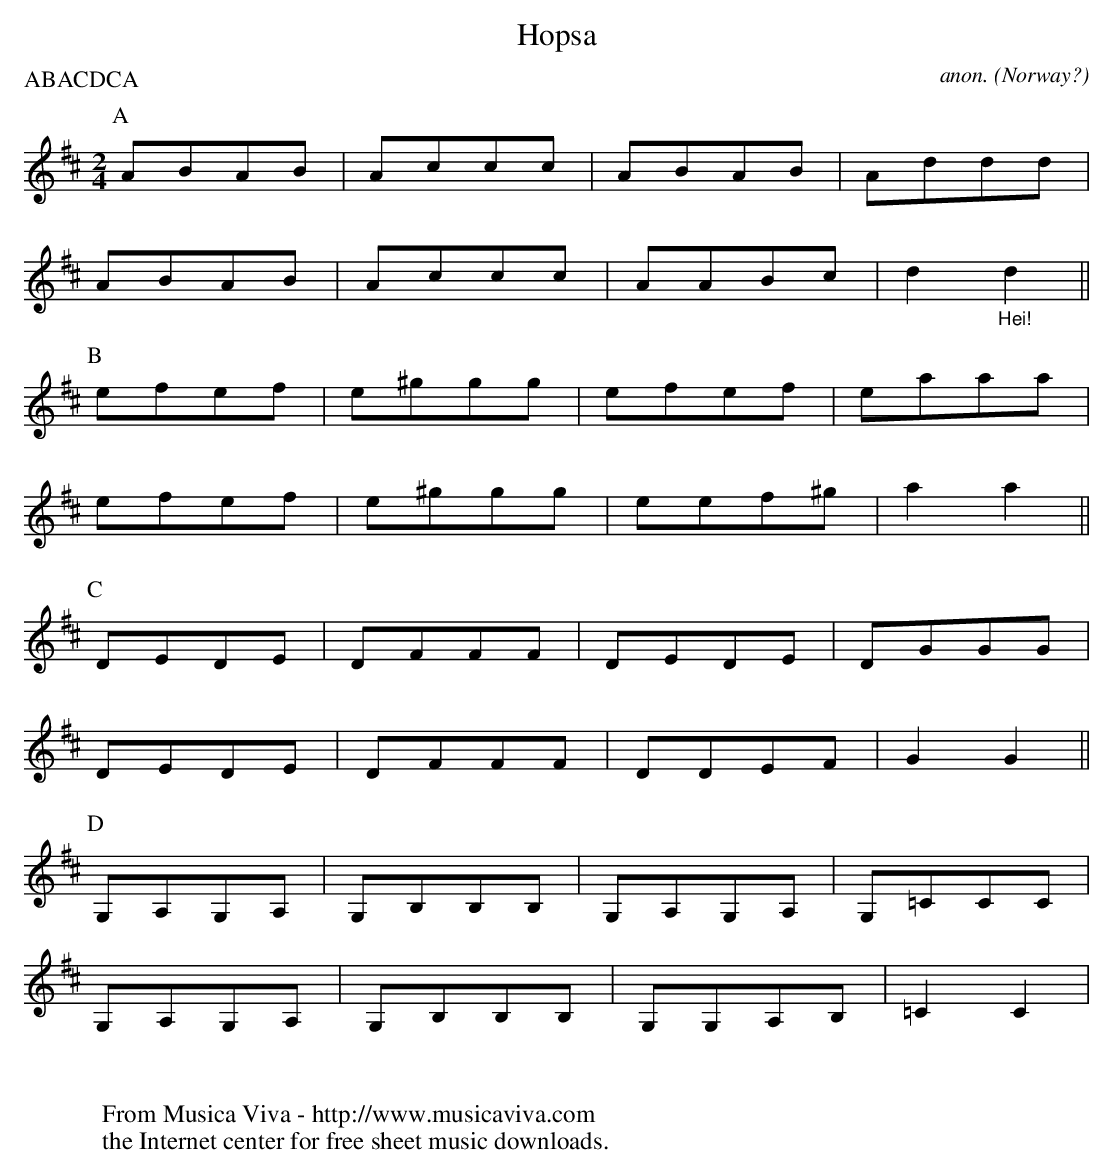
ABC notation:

X:1
T:Hopsa
C:anon.
O:Norway?
P:ABACDCA
M:2/4
L:1/8
K:D
P:A
ABAB|Accc|ABAB|Addd|
ABAB|Accc|AABc|d2"_Hei!"d2||
P:B
efef|e^ggg|efef|eaaa|
efef|e^ggg|eef^g|a2a2||
P:C
DEDE|DFFF|DEDE|DGGG|
DEDE|DFFF|DDEF|G2G2||
P:D
G,A,G,A,|G,B,B,B,|G,A,G,A,|G,=CCC|
G,A,G,A,|G,B,B,B,|G,G,A,B,|=C2C2|
W:
W:
W:  From Musica Viva - http://www.musicaviva.com
W:  the Internet center for free sheet music downloads.
